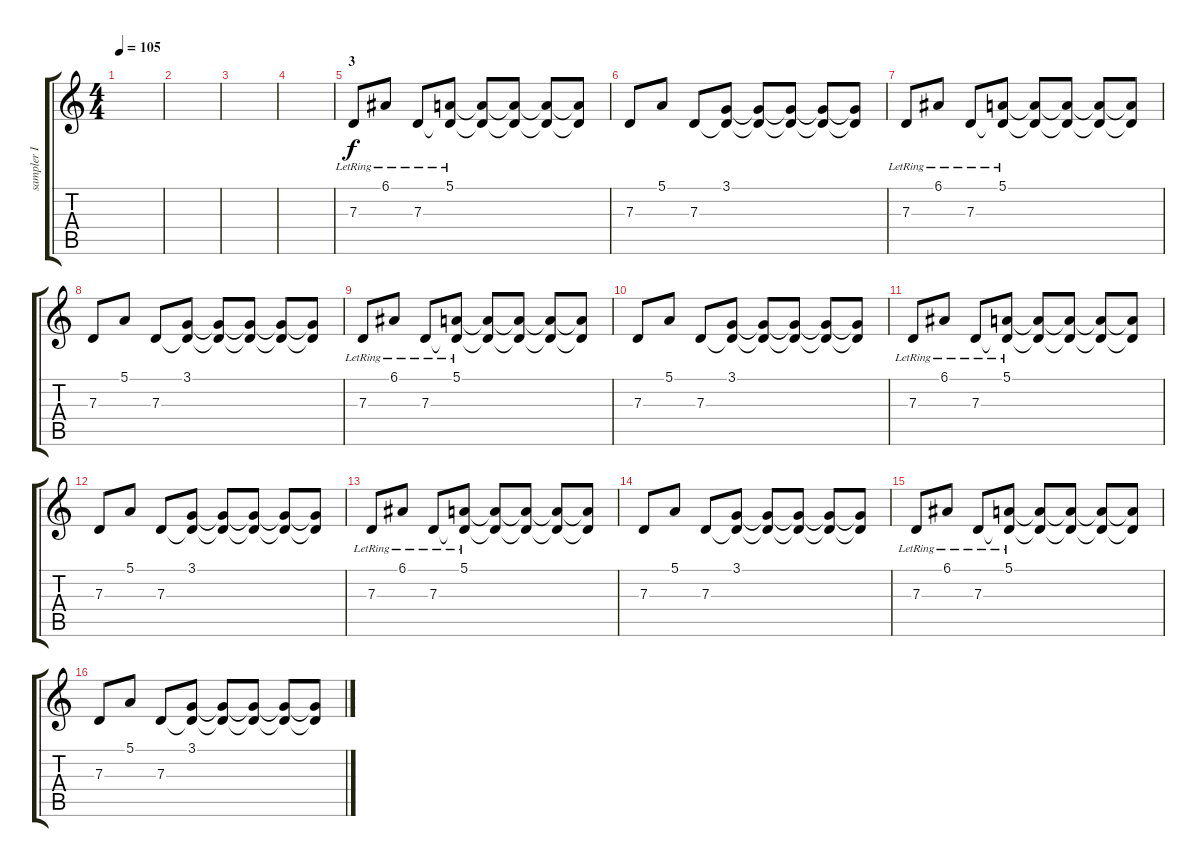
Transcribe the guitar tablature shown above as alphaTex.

\track ("sampler I" "sampler I") {instrument recorder}
\staff {score tabs}
\tuning (E4 B3 G3 D3 A2 E2) {hide}
\ts (4 4)
\tempo 105
\clef g2
\ks c
|
|
|
|
\section ("" "3")
7.3{lr}.8 6.1{lr}.8 7.3{lr}.8 (5.1{lr} 7.3{t}).8 (5.1{t} 7.3{t}).8 (5.1{t} 7.3{t}).8 (5.1{t} 7.3{t}).8 (5.1{t} 7.3{t}).8 |
7.3.8 5.1.8 7.3.8 (3.1 7.3{t}).8 (3.1{t} 7.3{t}).8 (3.1{t} 7.3{t}).8 (3.1{t} 7.3{t}).8 (3.1{t} 7.3{t}).8 |
7.3{lr}.8 6.1{lr}.8 7.3{lr}.8 (5.1{lr} 7.3{t}).8 (5.1{t} 7.3{t}).8 (5.1{t} 7.3{t}).8 (5.1{t} 7.3{t}).8 (5.1{t} 7.3{t}).8 |
7.3.8 5.1.8 7.3.8 (3.1 7.3{t}).8 (3.1{t} 7.3{t}).8 (3.1{t} 7.3{t}).8 (3.1{t} 7.3{t}).8 (3.1{t} 7.3{t}).8 |
7.3{lr}.8 6.1{lr}.8 7.3{lr}.8 (5.1{lr} 7.3{t}).8 (5.1{t} 7.3{t}).8 (5.1{t} 7.3{t}).8 (5.1{t} 7.3{t}).8 (5.1{t} 7.3{t}).8 |
7.3.8 5.1.8 7.3.8 (3.1 7.3{t}).8 (3.1{t} 7.3{t}).8 (3.1{t} 7.3{t}).8 (3.1{t} 7.3{t}).8 (3.1{t} 7.3{t}).8 |
7.3{lr}.8 6.1{lr}.8 7.3{lr}.8 (5.1{lr} 7.3{t}).8 (5.1{t} 7.3{t}).8 (5.1{t} 7.3{t}).8 (5.1{t} 7.3{t}).8 (5.1{t} 7.3{t}).8 |
7.3.8 5.1.8 7.3.8 (3.1 7.3{t}).8 (3.1{t} 7.3{t}).8 (3.1{t} 7.3{t}).8 (3.1{t} 7.3{t}).8 (3.1{t} 7.3{t}).8 |
7.3{lr}.8 6.1{lr}.8 7.3{lr}.8 (5.1{lr} 7.3{t}).8 (5.1{t} 7.3{t}).8 (5.1{t} 7.3{t}).8 (5.1{t} 7.3{t}).8 (5.1{t} 7.3{t}).8 |
7.3.8 5.1.8 7.3.8 (3.1 7.3{t}).8 (3.1{t} 7.3{t}).8 (3.1{t} 7.3{t}).8 (3.1{t} 7.3{t}).8 (3.1{t} 7.3{t}).8 |
7.3{lr}.8 6.1{lr}.8 7.3{lr}.8 (5.1{lr} 7.3{t}).8 (5.1{t} 7.3{t}).8 (5.1{t} 7.3{t}).8 (5.1{t} 7.3{t}).8 (5.1{t} 7.3{t}).8 |
7.3.8 5.1.8 7.3.8 (3.1 7.3{t}).8 (3.1{t} 7.3{t}).8 (3.1{t} 7.3{t}).8 (3.1{t} 7.3{t}).8 (3.1{t} 7.3{t}).8
